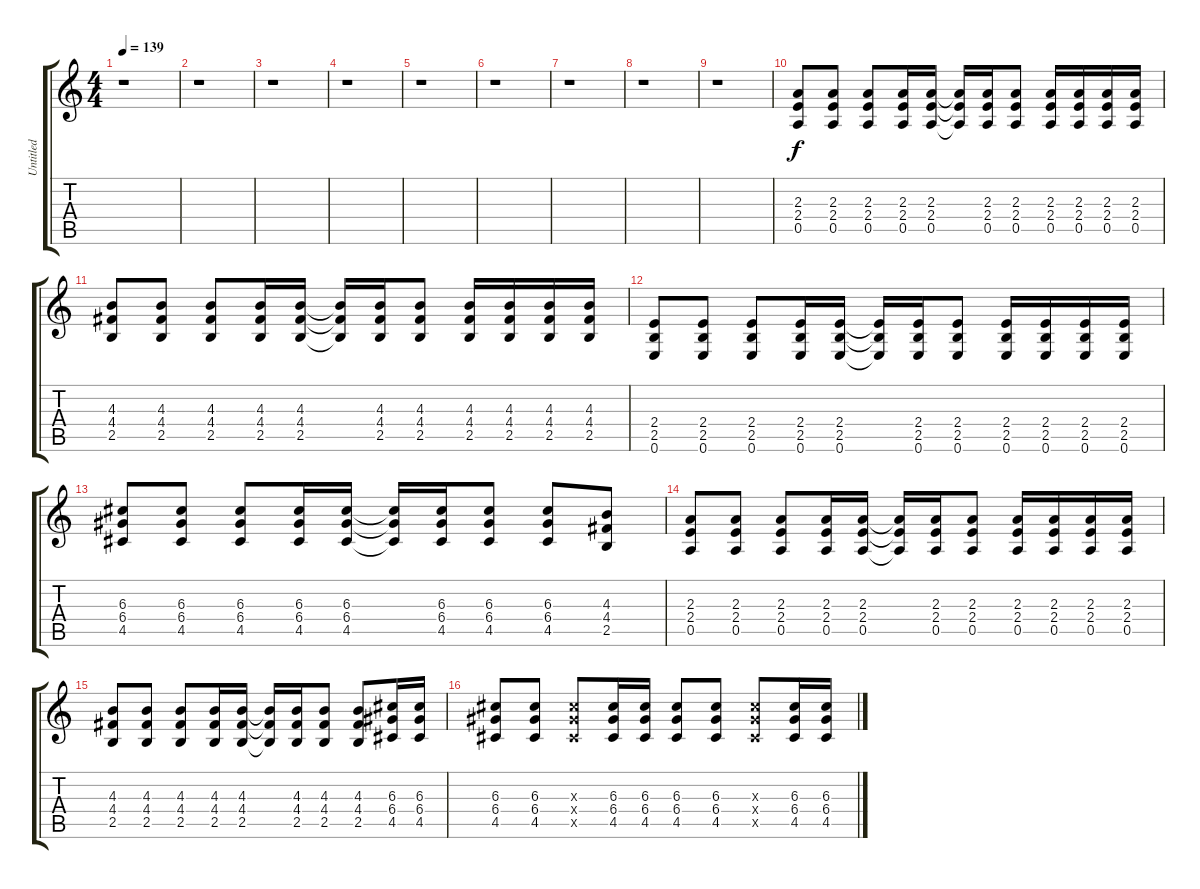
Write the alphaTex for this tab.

\track ("Untitled" "Untitled") {instrument distortionguitar}
\staff {score tabs}
\tuning (E4 B3 G3 D3 A2 E2) {hide}
\ts (4 4)
\tempo 139
\clef g2
\ks c
r.1{dy f} |
r.1 |
r.1 |
r.1 |
r.1 |
r.1 |
r.1 |
r.1 |
r.1 |
(2.3 2.4 0.5).8 (2.3 2.4 0.5).8 (2.3 2.4 0.5).8 (2.3 2.4 0.5).16 (2.3 2.4 0.5).16 (2.3{t} 2.4{t} 0.5{t}).16 (2.3 2.4 0.5).16 (2.3 2.4 0.5).8 (2.3 2.4 0.5).16 (2.3 2.4 0.5).16 (2.3 2.4 0.5).16 (2.3 2.4 0.5).16 |
(4.3 4.4 2.5).8 (4.3 4.4 2.5).8 (4.3 4.4 2.5).8 (4.3 4.4 2.5).16 (4.3 4.4 2.5).16 (4.3{t} 4.4{t} 2.5{t}).16 (4.3 4.4 2.5).16 (4.3 4.4 2.5).8 (4.3 4.4 2.5).16 (4.3 4.4 2.5).16 (4.3 4.4 2.5).16 (4.3 4.4 2.5).16 |
(2.4 2.5 0.6).8 (2.4 2.5 0.6).8 (2.4 2.5 0.6).8 (2.4 2.5 0.6).16 (2.4 2.5 0.6).16 (2.4{t} 2.5{t} 0.6{t}).16 (2.4 2.5 0.6).16 (2.4 2.5 0.6).8 (2.4 2.5 0.6).16 (2.4 2.5 0.6).16 (2.4 2.5 0.6).16 (2.4 2.5 0.6).16 |
(6.3 6.4 4.5).8 (6.3 6.4 4.5).8 (6.3 6.4 4.5).8 (6.3 6.4 4.5).16 (6.3 6.4 4.5).16 (6.3{t} 6.4{t} 4.5{t}).16 (6.3 6.4 4.5).16 (6.3 6.4 4.5).8 (6.3 6.4 4.5).8 (4.3 4.4 2.5).8 |
(2.3 2.4 0.5).8 (2.3 2.4 0.5).8 (2.3 2.4 0.5).8 (2.3 2.4 0.5).16 (2.3 2.4 0.5).16 (2.3{t} 2.4{t} 0.5{t}).16 (2.3 2.4 0.5).16 (2.3 2.4 0.5).8 (2.3 2.4 0.5).16 (2.3 2.4 0.5).16 (2.3 2.4 0.5).16 (2.3 2.4 0.5).16 |
(4.3 4.4 2.5).8 (4.3 4.4 2.5).8 (4.3 4.4 2.5).8 (4.3 4.4 2.5).16 (4.3 4.4 2.5).16 (4.3{t} 4.4{t} 2.5{t}).16 (4.3 4.4 2.5).16 (4.3 4.4 2.5).8 (4.3 4.4 2.5).8 (6.3 6.4 4.5).16 (6.3 6.4 4.5).16 |
(6.3 6.4 4.5).8 (6.3 6.4 4.5).8 (6.3{x} 6.4{x} 4.5{x}).8 (6.3 6.4 4.5).16 (6.3 6.4 4.5).16 (6.3 6.4 4.5).8 (6.3 6.4 4.5).8 (6.3{x} 6.4{x} 4.5{x}).8 (6.3 6.4 4.5).16 (6.3 6.4 4.5).16
